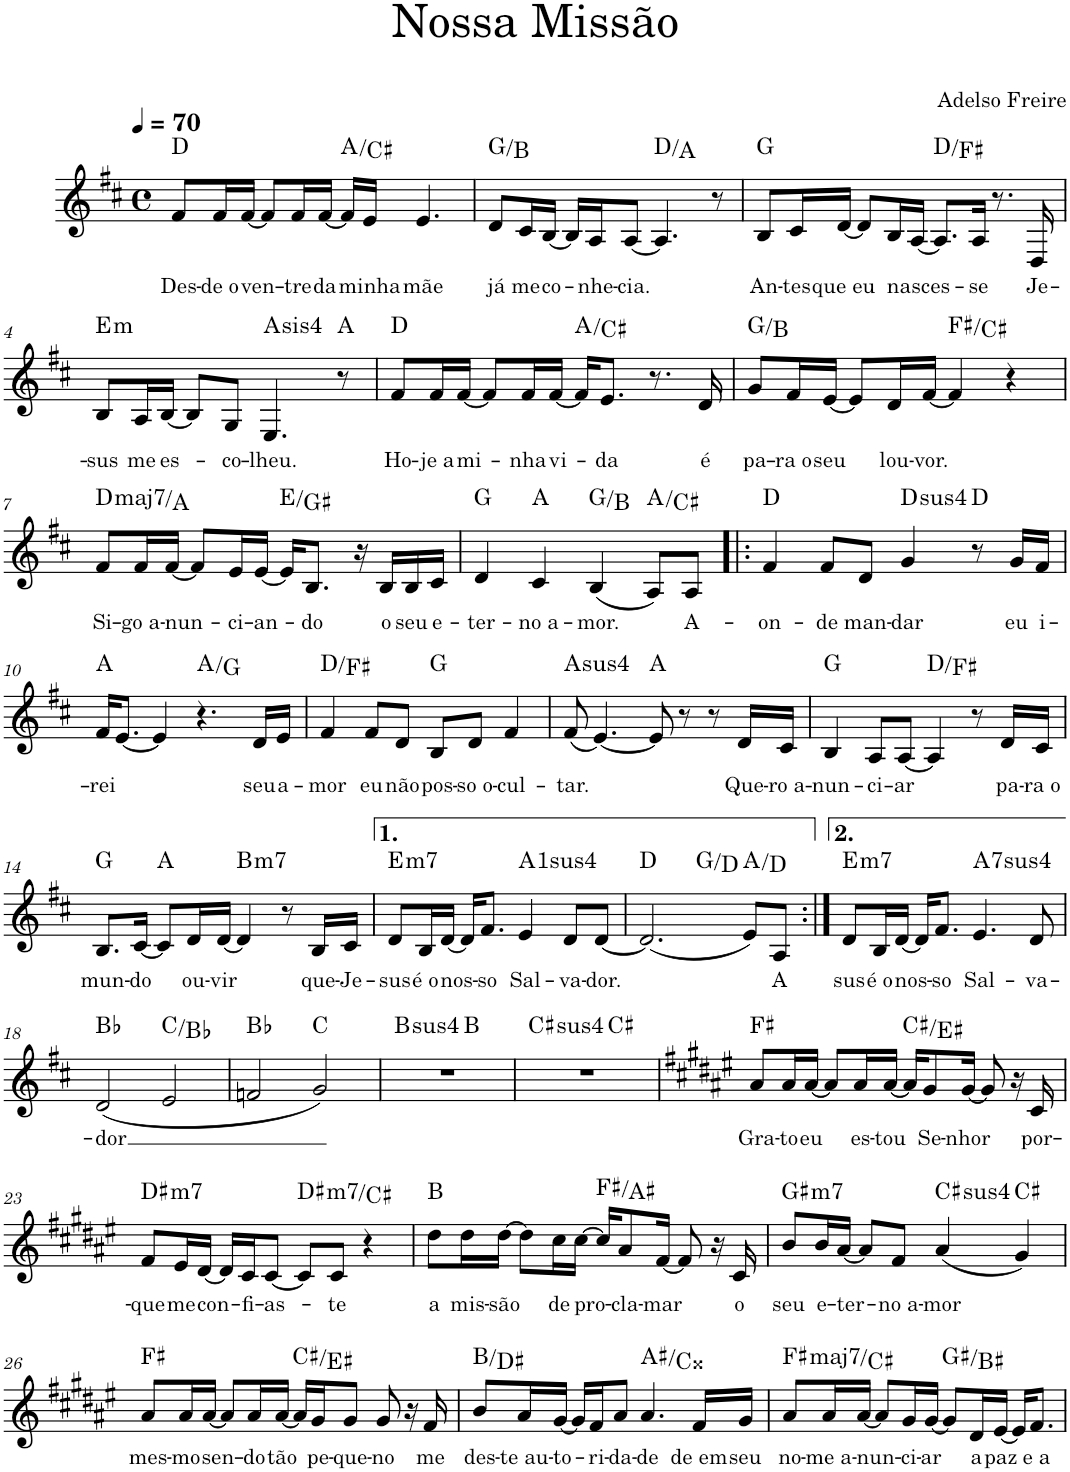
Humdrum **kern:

**kern	**text	**harte
*part1	*part1	*part1
*staff1	*staff1	*
*I"Voz	*	*
*I'Vo.	*	*
*clefG2	*	*
*k[f#c#]	*	*
*M4/4	*	*
*met(c)	*	*
*MM70	*	*
=1	=1	=1
!	!LO:LY:b	!
8f#/L	Des-	D:maj
!	!LO:LY:b	!
16f#/L	-de o	.
!	!LO:LY:b	!
[16f#/JJ	ven-	.
8f#/L]	.	.
!	!LO:LY:b	!
16f#/L	-tre	.
!	!LO:LY:b	!
[16f#/JJ	da	.
16f#/LL]	.	A:maj/3
!	!LO:LY:b	!
16e/JJ	minha	.
!	!LO:LY:b	!
4.e/	mãe	.
=2	=2	=2
!	!LO:LY:b	!
8d/L	já	G:maj/3
!	!LO:LY:b	!
16c#/L	me	.
!	!LO:LY:b	!
[16B/JJ	co-	.
16B/LL]	.	.
!	!LO:LY:b	!
16A/J	-nhe-	.
!	!LO:LY:b	!
[8A/J	-cia.	.
4.A/]	.	D:maj/5
8r	.	.
=3	=3	=3
!	!LO:LY:b	!
8B/L	An-	G:maj
!	!LO:LY:b	!
16c#/L	-tes	.
!	!LO:LY:b	!
[16d/JJ	que eu	.
8d/L]	.	.
!	!LO:LY:b	!
16B/L	nasces-	.
[16A/JJ	.	.
8.A/L]	.	D:maj/3
!	!LO:LY:b	!
16A/Jk	-se	.
8.r	.	.
!	!LO:LY:b	!
16D/	Je-	.
!!LO:LB:g=z
=4	=4	=4
!	!LO:LY:b	!LO:H:kt=m
8B/L	-sus	E:min
!	!LO:LY:b	!
16A/L	me	.
!	!LO:LY:b	!
[16B/JJ	es-	.
8B/L]	.	.
!	!LO:LY:b	!
8G/J	-co-	.
!	!LO:LY:b	!LO:H:kt=sis
4.E/	-lheu.	.
8r	.	A:maj
=5	=5	=5
!	!LO:LY:b	!
8f#/L	Ho-	D:maj
!	!LO:LY:b	!
16f#/L	-je a	.
!	!LO:LY:b	!
[16f#/JJ	mi-	.
8f#/L]	.	.
!	!LO:LY:b	!
16f#/L	-nha	.
!	!LO:LY:b	!
[16f#/JJ	vi-	.
16f#/KL]	.	A:maj/3
!	!LO:LY:b	!
8.e/J	-da	.
8.r	.	.
!	!LO:LY:b	!
16d/	é	.
=6	=6	=6
!	!LO:LY:b	!
8g/L	pa-	G:maj/3
!	!LO:LY:b	!
16f#/L	-ra o	.
!	!LO:LY:b	!
[16e/JJ	seu	.
8e/L]	.	.
!	!LO:LY:b	!
16d/L	lou-	.
!	!LO:LY:b	!
[16f#/JJ	-vor.	.
4f#/]	.	F#:maj/5
4r	.	.
!!LO:LB:g=z
=7	=7	=7
!	!LO:LY:b	!LO:H:kt=maj7
8f#/L	Si-	D:maj7/5
!	!LO:LY:b	!
16f#/L	-go a-	.
!	!LO:LY:b	!
[16f#/JJ	-nun-	.
8f#/L]	.	.
!	!LO:LY:b	!
16e/L	-ci-	.
!	!LO:LY:b	!
[16e/JJ	-an-	.
16e/KL]	.	E:maj/3
!	!LO:LY:b	!
8.B/J	-do	.
16r	.	.
!	!LO:LY:b	!
16B/LL	o	.
!	!LO:LY:b	!
16B/	seu	.
!	!LO:LY:b	!
16c#/JJ	e-	.
=8	=8	=8
!	!LO:LY:b	!
4d/	-ter-	G:maj
!	!LO:LY:b	!
4c#/	-no a-	A:maj
!	!LO:LY:b	!
(4B/	-mor.	G:maj/3
8A/L)	.	A:maj/3
!	!LO:LY:b	!
8A/J	A-	.
=9!|:	=9!|:	=9!|:
!	!LO:LY:b	!
4f#/	-on-	D:maj
!	!LO:LY:b	!
8f#/L	-de	.
!	!LO:LY:b	!
8d/J	man-	.
!	!LO:LY:b	!LO:H:kt=4
4g/	-dar	D:sus4
8r	.	D:maj
!	!LO:LY:b	!
16g/LL	eu	.
!	!LO:LY:b	!
16f#/JJ	i-	.
!!LO:LB:g=z
=10	=10	=10
!	!LO:LY:b	!
16f#/KL	-rei	A:maj
[8.e/J	.	.
4e/]	.	.
4.r	.	A:maj/b7
!	!LO:LY:b	!
16d/LL	seu	.
!	!LO:LY:b	!
16e/JJ	a-	.
=11	=11	=11
!	!LO:LY:b	!
4f#/	-mor	D:maj/3
!	!LO:LY:b	!
8f#/L	eu	.
!	!LO:LY:b	!
8d/J	não	.
!	!LO:LY:b	!
8B/L	pos-	G:maj
!	!LO:LY:b	!
8d/J	-so o-	.
!	!LO:LY:b	!
4f#/	-cul-	.
=12	=12	=12
!	!LO:LY:b	!LO:H:kt=4
(8f#/	-tar.	A:sus4
[4.e/)	.	.
8e/]	.	A:maj
8r	.	.
8r	.	.
!	!LO:LY:b	!
16d/LL	Que-	.
!	!LO:LY:b	!
16c#/JJ	-ro a-	.
=13	=13	=13
!	!LO:LY:b	!
4B/	-nun-	G:maj
!	!LO:LY:b	!
8A/L	-ci-	.
!	!LO:LY:b	!
[8A/J	-ar	.
4A/]	.	D:maj/3
8r	.	.
!	!LO:LY:b	!
16d/LL	pa-	.
!	!LO:LY:b	!
16c#/JJ	-ra o	.
!!LO:LB:g=z
=14	=14	=14
!	!LO:LY:b	!
8.B/L	mun-	G:maj
!	!LO:LY:b	!
[16c#/Jk	-do	.
8c#/L]	.	A:maj
!	!LO:LY:b	!
16d/L	ou-	.
!	!LO:LY:b	!
[16d/JJ	-vir	.
!	!	!LO:H:kt=m7
4d/]	.	B:min7
8r	.	.
!	!LO:LY:b	!
16B/LL	que-	.
!	!LO:LY:b	!
16c#/JJ	-Je-	.
=15	=15	=15
!	!LO:LY:b	!LO:H:kt=m7
8d/L	-sus	E:min7
!	!LO:LY:b	!
16B/L	é o	.
!	!LO:LY:b	!
[16d/JJ	nos-	.
16d/KL]	.	.
!	!LO:LY:b	!
8.f#/J	-so	.
!	!LO:LY:b	!LO:H:kt=4
4e/	Sal-	A:sus4(1)
!	!LO:LY:b	!
8d/L	va-	.
!	!LO:LY:b	!
[8d/J	-dor.	.
=16	=16	=16
*^	*	*
(2.d/]	2ryy	.	D:maj
.	2ryy	.	G:maj/5
8e/L)	.	.	A:maj/4
!	!	!LO:LY:b	!
8A/J	.	A	.
=17:|!	=17:|!	=17:|!	=17:|!
!	!	!LO:LY:b	!LO:H:kt=m7
*v	*v	*	*
8d/L	sus	E:min7
!	!LO:LY:b	!
16B/L	é o	.
!	!LO:LY:b	!
[16d/JJ	nos-	.
16d/KL]	.	.
!	!LO:LY:b	!
8.f#/J	-so	.
!	!LO:LY:b	!LO:H:kt=74
4.e/	Sal-	A:sus4(7)
!	!LO:LY:b	!
8d/	-va-	.
!!LO:LB:g=z
=18	=18	=18
!	!LO:LY:b	!
(<2d/	-dor	Bb:maj
2e/	.	C:maj/b7
=19	=19	=19
2fn/	.	Bb:maj
2g/)	.	C:maj
=20	=20	=20
!	!	!LO:H:kt=4
*^	*	*
1r	2ryy	.	B:sus4
.	2ryy	.	B:maj
=21	=21	=21	=21
!	!	!	!LO:H:kt=4
1r	2ryy	.	C#:sus4
.	2ryy	.	C#:maj
*v	*v	*	*
=22	=22	=22
*k[f#c#g#d#a#e#]	*	*
*^	*	*
!	!	!LO:LY:b	!
*v	*v	*	*
8a#/L	Gra-	F#:maj
!	!LO:LY:b	!
16a#/L	-to	.
!	!LO:LY:b	!
[16a#/JJ	eu	.
8a#/L]	.	.
!	!LO:LY:b	!
16a#/L	es-	.
!	!LO:LY:b	!
[16a#/JJ	-tou	.
16a#/KL]	.	C#:maj/3
!	!LO:LY:b	!
8g#/	Se-	.
!	!LO:LY:b	!
[16g#/Jk	-nhor	.
8g#/]	.	.
16r	.	.
!	!LO:LY:b	!
16c#/	por-	.
!!LO:LB:g=z
=23	=23	=23
!	!LO:LY:b	!LO:H:kt=m7
8f#/L	-que	D#:min7
!	!LO:LY:b	!
16e#/L	me	.
!	!LO:LY:b	!
[16d#/JJ	con-	.
16d#/LL]	.	.
!	!LO:LY:b	!
16c#/J	-fi-	.
!	!LO:LY:b	!
[8c#/J	-as-	.
!	!	!LO:H:kt=m7
8c#/L]	.	D#:min7/b7
!	!LO:LY:b	!
8c#/J	-te	.
4r	.	.
=24	=24	=24
!	!LO:LY:b	!
8dd#\L	a	B:maj
!	!LO:LY:b	!
16dd#\L	mis-	.
!	!LO:LY:b	!
[16dd#\JJ	-são	.
8dd#\L]	.	.
!	!LO:LY:b	!
16cc#\L	de	.
!	!LO:LY:b	!
[16cc#\JJ	pro-	.
16cc#/KL]	.	F#:maj/3
!	!LO:LY:b	!
8a#/	-cla-	.
!	!LO:LY:b	!
[16f#/Jk	-mar	.
8f#/]	.	.
16r	.	.
!	!LO:LY:b	!
16c#/	o	.
=25	=25	=25
!	!LO:LY:b	!LO:H:kt=m7
8b/L	seu	G#:min7
!	!LO:LY:b	!
16b/L	e-	.
!	!LO:LY:b	!
[16a#/JJ	-ter-	.
8a#/L]	.	.
!	!LO:LY:b	!
8f#/J	-no a-	.
!	!LO:LY:b	!LO:H:kt=4
(4a#/	-mor	C#:sus4
4g#/)	.	C#:maj
!!LO:LB:g=z
=26	=26	=26
!	!LO:LY:b	!
8a#/L	mes-	F#:maj
!	!LO:LY:b	!
16a#/L	-mo	.
!	!LO:LY:b	!
[16a#/JJ	sen-	.
8a#/L]	.	.
!	!LO:LY:b	!
16a#/L	-do	.
!	!LO:LY:b	!
[16a#/JJ	tão	.
16a#/LL]	.	C#:maj/3
!	!LO:LY:b	!
16g#/J	pe-	.
!	!LO:LY:b	!
8g#/J	-que-	.
!	!LO:LY:b	!
8g#/	-no	.
16r	.	.
!	!LO:LY:b	!
16f#/	me	.
=27	=27	=27
!	!LO:LY:b	!
8b/L	des-	B:maj/3
!	!LO:LY:b	!
16a#/L	-te au-	.
!	!LO:LY:b	!
[16g#/JJ	-to-	.
16g#/LL]	.	.
!	!LO:LY:b	!
16f#/J	-ri-	.
!	!LO:LY:b	!
8a#/J	-da-	.
!	!LO:LY:b	!
4.a#/	-de	A#:maj/3
!	!LO:LY:b	!
16f#/LL	de em	.
!	!LO:LY:b	!
16g#/JJ	seu	.
=28	=28	=28
!	!LO:LY:b	!LO:H:kt=maj7
8a#/L	no-	F#:maj7/5
!	!LO:LY:b	!
16a#/L	-me a-	.
!	!LO:LY:b	!
[16a#/JJ	-nun-	.
8a#/L]	.	.
!	!LO:LY:b	!
16g#/L	-ci-	.
!	!LO:LY:b	!
[16g#/JJ	-ar	.
8g#/L]	.	G#:maj/3
!	!LO:LY:b	!
16d#/L	a	.
!	!LO:LY:b	!
[16e#/JJ	paz	.
16e#/KL]	.	.
!	!LO:LY:b	!
8.f#/J	e a	.
=	=	=
*-	*-	*-
